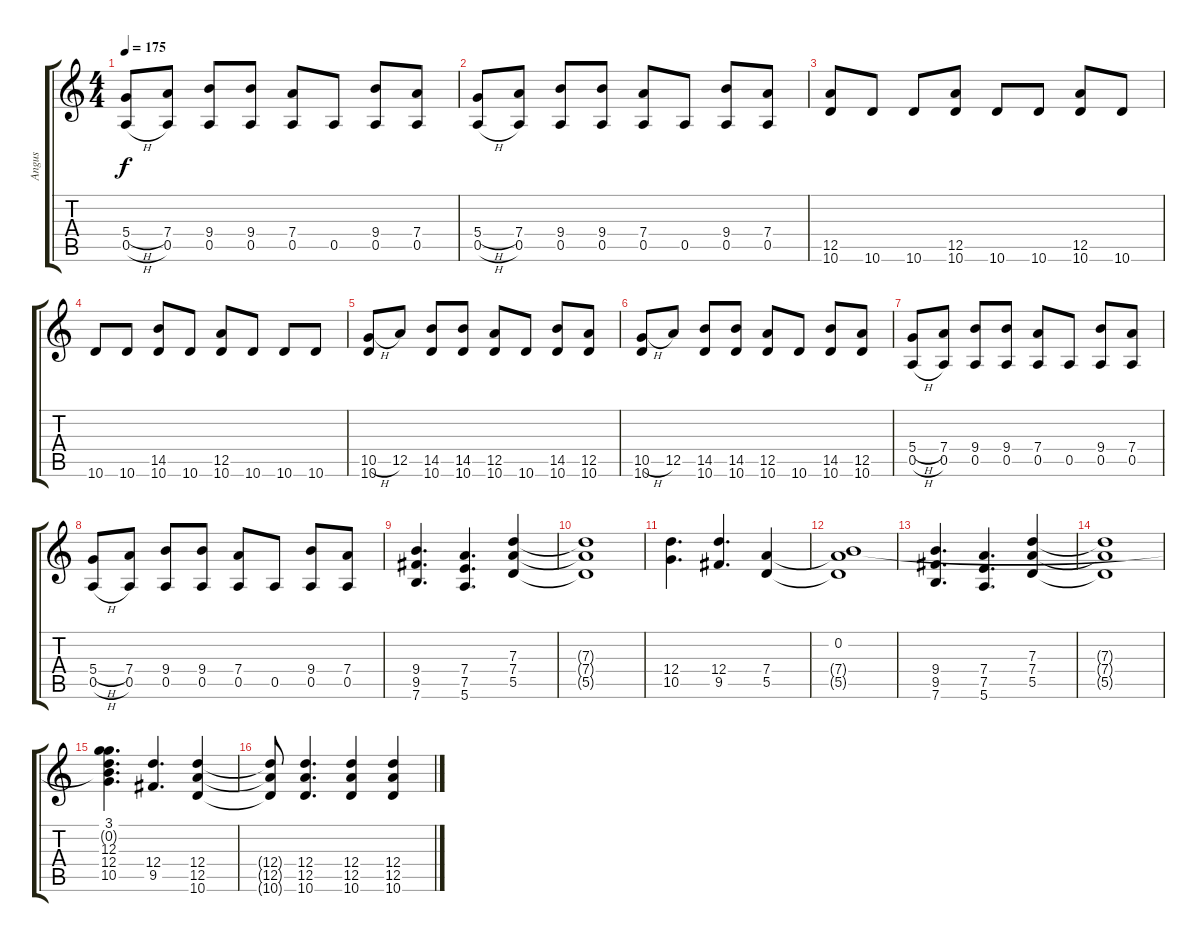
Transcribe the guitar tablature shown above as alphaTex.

\track ("Angus" "Angus") {instrument distortionguitar}
\staff {score tabs}
\tuning (E4 B3 G3 D3 A2 E2) {hide}
\ts (4 4)
\tempo 175
\clef g2
\ks c
(5.4{h} 0.5{h}).8{dy f} (7.4 0.5).8 (9.4 0.5).8 (9.4 0.5).8 (7.4 0.5).8 0.5.8 (9.4 0.5).8 (7.4 0.5).8 |
(5.4{h} 0.5{h}).8 (7.4 0.5).8 (9.4 0.5).8 (9.4 0.5).8 (7.4 0.5).8 0.5.8 (9.4 0.5).8 (7.4 0.5).8 |
(12.5 10.6).8 10.6.8 10.6.8 (12.5 10.6).8 10.6.8 10.6.8 (12.5 10.6).8 10.6.8 |
10.6.8 10.6.8 (14.5 10.6).8 10.6.8 (12.5 10.6).8 10.6.8 10.6.8 10.6.8 |
(10.5{h} 10.6).8 12.5.8 (14.5 10.6).8 (14.5 10.6).8 (12.5 10.6).8 10.6.8 (14.5 10.6).8 (12.5 10.6).8 |
(10.5{h} 10.6).8 12.5.8 (14.5 10.6).8 (14.5 10.6).8 (12.5 10.6).8 10.6.8 (14.5 10.6).8 (12.5 10.6).8 |
(5.4{h} 0.5{h}).8 (7.4 0.5).8 (9.4 0.5).8 (9.4 0.5).8 (7.4 0.5).8 0.5.8 (9.4 0.5).8 (7.4 0.5).8 |
(5.4{h} 0.5{h}).8 (7.4 0.5).8 (9.4 0.5).8 (9.4 0.5).8 (7.4 0.5).8 0.5.8 (9.4 0.5).8 (7.4 0.5).8 |
(9.4 9.5 7.6).4{d} (7.4 7.5 5.6).4{d} (7.3 7.4 5.5).4 |
(7.3{t} 7.4{t} 5.5{t}).1 |
(12.4 10.5).4{d} (12.4 9.5).4{d} (7.4 5.5).4 |
(0.2 7.4{t} 5.5{t}).1 |
(9.4 9.5 7.6).4{d} (7.4 7.5 5.6).4{d} (7.3 7.4 5.5).4 |
(7.3{t} 7.4{t} 5.5{t}).1 |
(3.1 0.2{t} 12.3 12.4 10.5).4{d} (12.4 9.5).4{d} (12.4 12.5 10.6).4 |
(12.4{t} 12.5{t} 10.6{t}).8 (12.4 12.5 10.6).4{d} (12.4 12.5 10.6).4 (12.4 12.5 10.6).4
